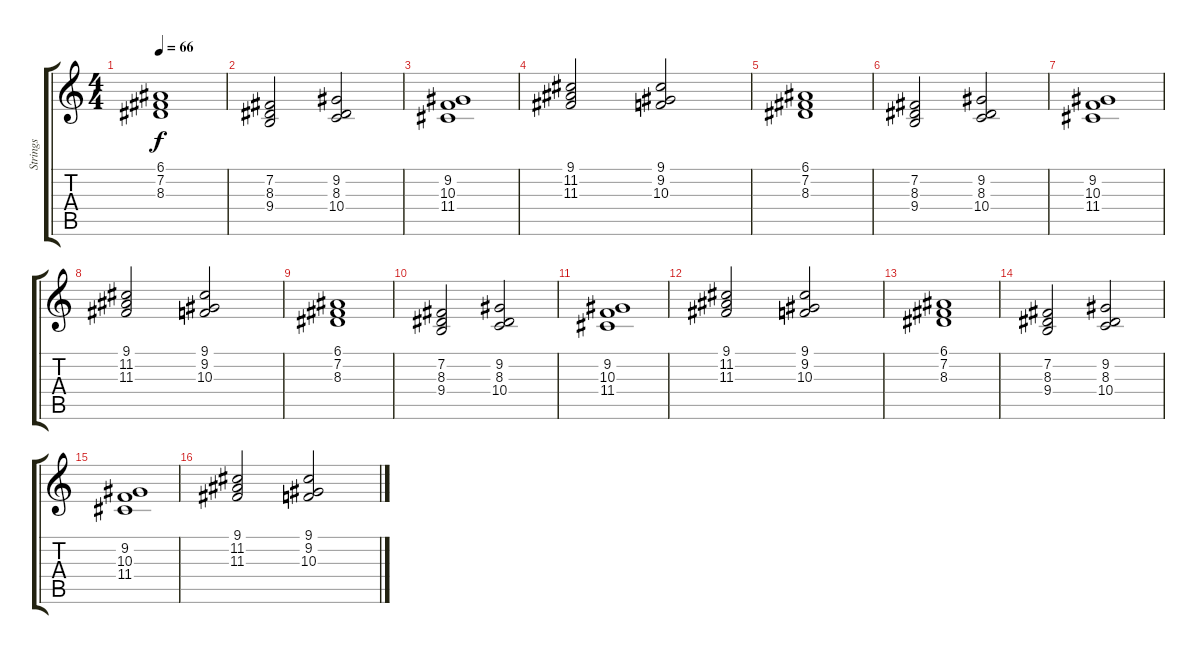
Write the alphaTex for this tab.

\track ("Strings" "Strings") {instrument synthstrings1}
\staff {score tabs}
\tuning (E4 B3 G3 D3 A2 E2) {hide}
\ts (4 4)
\tempo 66
\clef g2
\ks c
(6.1 7.2 8.3).1{dy f} |
(7.2 8.3 9.4).2 (9.2 8.3 10.4).2 |
(9.2 10.3 11.4).1 |
(9.1 11.2 11.3).2 (9.1 9.2 10.3).2 |
(6.1 7.2 8.3).1 |
(7.2 8.3 9.4).2 (9.2 8.3 10.4).2 |
(9.2 10.3 11.4).1 |
(9.1 11.2 11.3).2 (9.1 9.2 10.3).2 |
(6.1 7.2 8.3).1 |
(7.2 8.3 9.4).2 (9.2 8.3 10.4).2 |
(9.2 10.3 11.4).1 |
(9.1 11.2 11.3).2 (9.1 9.2 10.3).2 |
(6.1 7.2 8.3).1 |
(7.2 8.3 9.4).2 (9.2 8.3 10.4).2 |
(9.2 10.3 11.4).1 |
(9.1 11.2 11.3).2 (9.1 9.2 10.3).2
